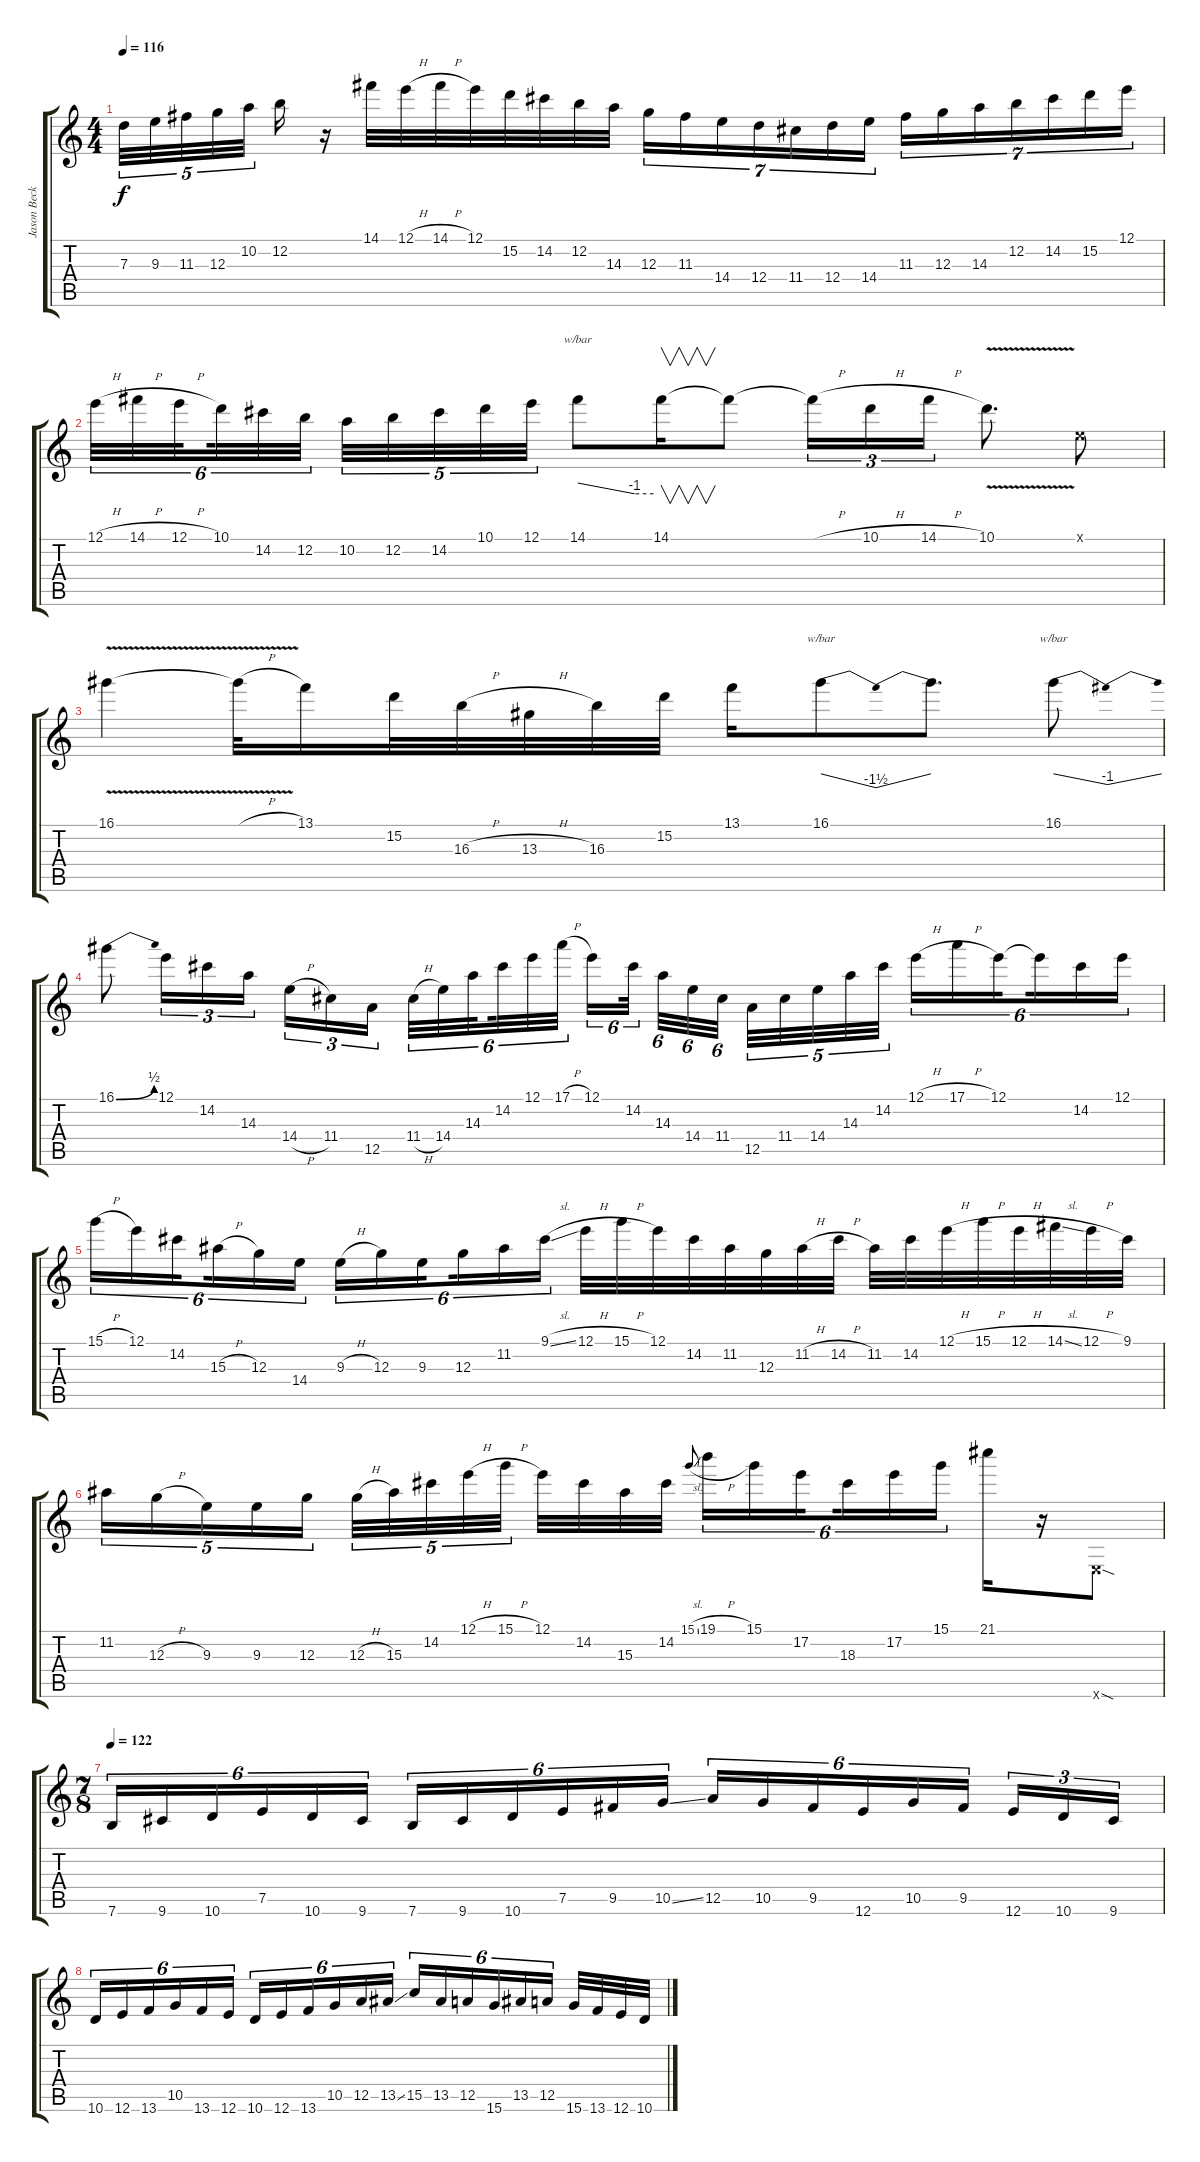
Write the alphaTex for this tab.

\track ("Jason Becker" "Jason Beck") {instrument overdrivenguitar}
\staff {score tabs}
\tuning (E4 B3 G3 D3 A2 E2) {hide}
\ts (4 4)
\tempo 116
\clef g2
\ks c
7.3.32{tu (5 4) dy f} 9.3.32{tu (5 4)} 11.3.32{tu (5 4)} 12.3.32{tu (5 4)} 10.2.32{tu (5 4) beam splitsecondary} 12.2.16 r.16 14.1.32 12.1{h}.32 14.1{h}.32 12.1.32 15.2.32 14.2.32 12.2.32 14.3.32 12.3.16{tu (7 4)} 11.3.16{tu (7 4)} 14.4.16{tu (7 4)} 12.4.16{tu (7 4)} 11.4.16{tu (7 4)} 12.4.16{tu (7 4)} 14.4.16{tu (7 4)} 11.3.16{tu (7 4)} 12.3.16{tu (7 4)} 14.3.16{tu (7 4)} 12.2.16{tu (7 4)} 14.2.16{tu (7 4)} 15.2.16{tu (7 4)} 12.1.16{tu (7 4)} |
12.1{h}.32{tu (6 4)} 14.1{h}.32{tu (6 4)} 12.1{h}.32{tu (6 4) beam splitsecondary} 10.1.32{tu (6 4)} 14.2.32{tu (6 4)} 12.2.32{tu (6 4) beam splitsecondary} 10.2.32{tu (5 4)} 12.2.32{tu (5 4)} 14.2.32{tu (5 4)} 10.1.32{tu (5 4)} 12.1.32{tu (5 4)} 14.1.8{tbe (custom default 0 0 45 -4 60 -4)} 14.1.16{v} 14.1{t}.8 14.1{h t}.16{tu (3 2)} 10.1{h}.16{tu (3 2)} 14.1{h}.16{tu (3 2)} 10.1{v}.8{d} 0.1{x}.8 |
16.1{v}.4 16.1{h t}.32 13.1.16 15.2.32 16.3{h}.32 13.3{h}.32 16.3.32 15.2.32 13.1.16 16.1.8{tbe (dip default 0 0 30 -6 60 0)} 16.1{t}.8{d} 16.1.8{tbe (dip default 0 0 30 -4 60 0)} |
16.1{be (bend 0 0 60 2)}.8 12.1.16{tu (3 2)} 14.2.16{tu (3 2)} 14.3.16{tu (3 2)} 14.4{h}.16{tu (3 2)} 11.4.16{tu (3 2)} 12.5.16{tu (3 2) beam splitsecondary} 11.4{h}.32{tu (6 4)} 14.4.32{tu (6 4)} 14.3.32{tu (6 4) beam splitsecondary} 14.2.32{tu (6 4)} 12.1.32{tu (6 4)} 17.1{h}.32{tu (6 4)} 12.1.16{tu (6 4)} 14.2.32{tu (6 4) beam splitsecondary} 14.3.32{tu (6 4)} 14.4.32{tu (6 4)} 11.4.32{tu (6 4) beam splitsecondary} 12.5.32{tu (5 4)} 11.4.32{tu (5 4)} 14.4.32{tu (5 4)} 14.3.32{tu (5 4)} 14.2.32{tu (5 4)} 12.1{h}.16{tu (6 4)} 17.1{h}.16{tu (6 4)} 12.1.16{tu (6 4) beam splitsecondary} 12.1{t}.16{tu (6 4)} 14.2.16{tu (6 4)} 12.1.16{tu (6 4)} |
15.1{h}.16{tu (6 4)} 12.1.16{tu (6 4)} 14.2.16{tu (6 4) beam splitsecondary} 15.3{h}.16{tu (6 4)} 12.3.16{tu (6 4)} 14.4.16{tu (6 4)} 9.3{h}.16{tu (6 4)} 12.3.16{tu (6 4)} 9.3.16{tu (6 4) beam splitsecondary} 12.3.16{tu (6 4)} 11.2.16{tu (6 4)} 9.1{sl}.16{tu (6 4)} 12.1{h}.32 15.1{h}.32 12.1.32 14.2.32 11.2.32 12.3.32 11.2{h}.32 14.2{h}.32 11.2.32 14.2.32 12.1{h}.32 15.1{h}.32 12.1{h}.32 14.1{sl}.32 12.1{h}.32 9.1.32 |
11.2.16{tu (5 4)} 12.3{h}.16{tu (5 4)} 9.3.16{tu (5 4)} 9.3.16{tu (5 4)} 12.3.16{tu (5 4)} 12.3{h}.32{tu (5 4)} 15.3.32{tu (5 4)} 14.2.32{tu (5 4)} 12.1{h}.32{tu (5 4)} 15.1{h}.32{tu (5 4) beam splitsecondary} 12.1.32 14.2.32 15.3.32 14.2.32 15.1{sl}.8{gr onbeat} 19.1{h}.16{tu (6 4)} 15.1.16{tu (6 4)} 17.2.16{tu (6 4) beam splitsecondary} 18.3.16{tu (6 4)} 17.2.16{tu (6 4)} 15.1.16{tu (6 4)} 21.1.16 r.16 0.6{sod x}.8 |
\ts (7 8)
\tempo 122
7.6.16{tu (6 4)} 9.6.16{tu (6 4)} 10.6.16{tu (6 4)} 7.5.16{tu (6 4)} 10.6.16{tu (6 4)} 9.6.16{tu (6 4)} 7.6.16{tu (6 4)} 9.6.16{tu (6 4)} 10.6.16{tu (6 4)} 7.5.16{tu (6 4)} 9.5.16{tu (6 4)} 10.5{ss}.16{tu (6 4)} 12.5.16{tu (6 4)} 10.5.16{tu (6 4)} 9.5.16{tu (6 4)} 12.6.16{tu (6 4)} 10.5.16{tu (6 4)} 9.5.16{tu (6 4)} 12.6.16{tu (3 2)} 10.6.16{tu (3 2)} 9.6.16{tu (3 2)} |
10.6.16{tu (6 4)} 12.6.16{tu (6 4)} 13.6.16{tu (6 4)} 10.5.16{tu (6 4)} 13.6.16{tu (6 4)} 12.6.16{tu (6 4)} 10.6.16{tu (6 4)} 12.6.16{tu (6 4)} 13.6.16{tu (6 4)} 10.5.16{tu (6 4)} 12.5.16{tu (6 4)} 13.5{ss}.16{tu (6 4)} 15.5.16{tu (6 4)} 13.5.16{tu (6 4)} 12.5.16{tu (6 4)} 15.6.16{tu (6 4)} 13.5.16{tu (6 4)} 12.5.16{tu (6 4)} 15.6.32 13.6.32 12.6.32 10.6.32
